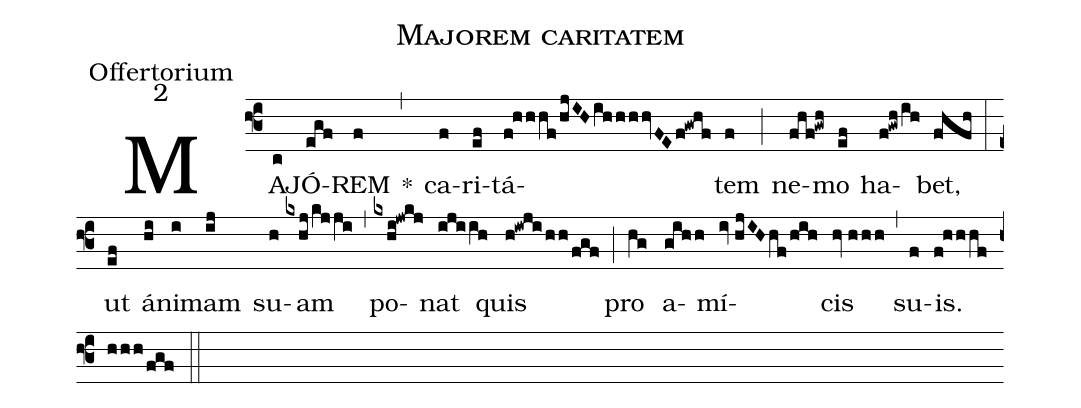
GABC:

name:Majorem caritatem;
office-part:Offertorium;
mode:2;
%%
(f3) MA(c)JÓ(egf)REM(f) *(,) ca(f)ri(ef)tá(f!hhhf/hjIHihhhhvFEf!gwhf)tem(f) (;) ne(fhf!gwh)mo(ef) ha(f!gwh/ih)bet,(fhfh) (:) ut(ef) á(hi)ni(i)mam(ij) su(h)am(kxhj/kjji) (,) po(kxhi!jwkj)nat(ijiih) quis(h!iwji/hh/fgf) (;) pro(hg) a(gihh)mí(iv//hjIHhf/hih)cis(hv//hhh) (,) su(f)is.(f!hhhf/hhh/fgf) (::)
